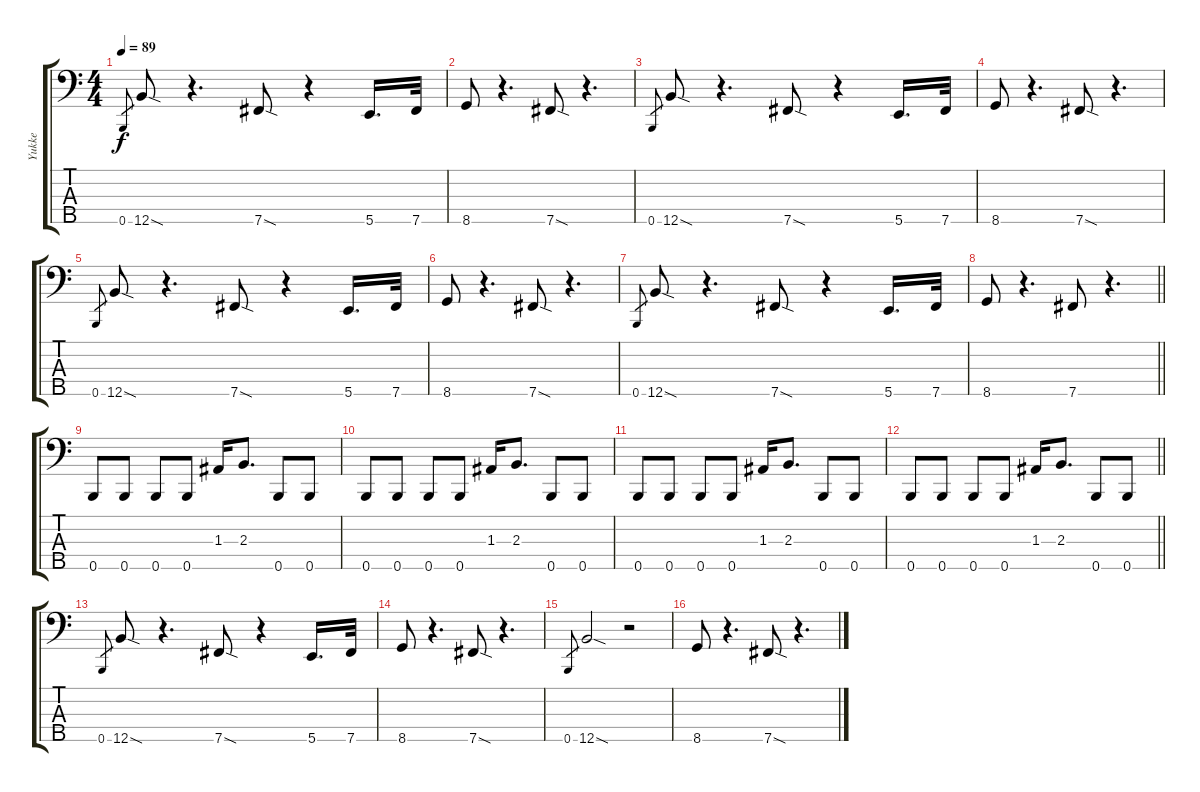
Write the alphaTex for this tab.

\track ("Yukke" "Yukke") {instrument electricbassfinger}
\staff {score tabs}
\tuning (G2 D2 A1 E1 B0) {hide}
\ts (4 4)
\tempo 89
\clef f4
\ks c
0.5.8{gr dy f} 12.5{sod}.8 r.4{d} 7.5{sod}.8 r.4 5.5.16{d} 7.5.32 |
8.5.8 r.4{d} 7.5{sod}.8 r.4{d} |
0.5.8{gr} 12.5{sod}.8 r.4{d} 7.5{sod}.8 r.4 5.5.16{d} 7.5.32 |
8.5.8 r.4{d} 7.5{sod}.8 r.4{d} |
0.5.8{gr} 12.5{sod}.8 r.4{d} 7.5{sod}.8 r.4 5.5.16{d} 7.5.32 |
8.5.8 r.4{d} 7.5{sod}.8 r.4{d} |
0.5.8{gr} 12.5{sod}.8 r.4{d} 7.5{sod}.8 r.4 5.5.16{d} 7.5.32 |
\barLineRight lightlight
8.5.8 r.4{d} 7.5.8 r.4{d} |
0.5.8 0.5.8 0.5.8 0.5.8 1.3.16 2.3.8{d} 0.5.8 0.5.8 |
0.5.8 0.5.8 0.5.8 0.5.8 1.3.16 2.3.8{d} 0.5.8 0.5.8 |
0.5.8 0.5.8 0.5.8 0.5.8 1.3.16 2.3.8{d} 0.5.8 0.5.8 |
\barLineRight lightlight
0.5.8 0.5.8 0.5.8 0.5.8 1.3.16 2.3.8{d} 0.5.8 0.5.8 |
0.5.8{gr} 12.5{sod}.8 r.4{d} 7.5{sod}.8 r.4 5.5.16{d} 7.5.32 |
8.5.8 r.4{d} 7.5{sod}.8 r.4{d} |
0.5.8{gr} 12.5{sod}.2 r.2 |
8.5.8 r.4{d} 7.5{sod}.8 r.4{d}
